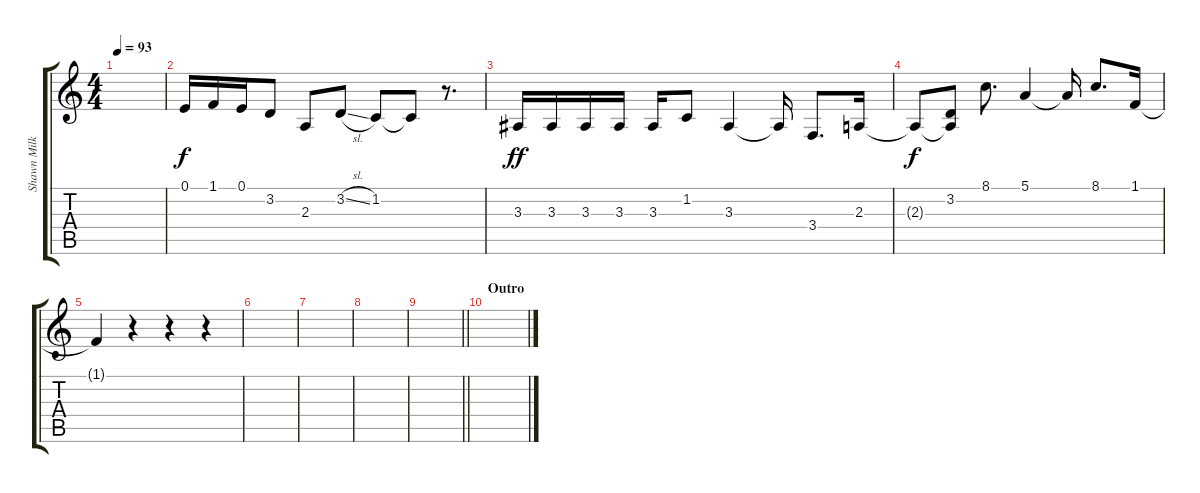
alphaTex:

\track ("Shawn Milke [Vocals]" "Shawn Milk") {instrument clarinet}
\staff {score tabs}
\tuning (E4 B3 G3 D3 A2 E2) {hide}
\ts (4 4)
\tempo 93
\clef g2
\ks c
|
0.1.16 1.1.16 0.1.16 3.2.8 2.3.8 3.2{sl}.8 1.2.8 1.2{t}.8 r.8{d} |
3.3.16{dy ff} 3.3.16 3.3.16 3.3.16 3.3.16 1.2.8 3.3.4 3.3{t}.16 3.4.8{d} 2.3.16 |
2.3{t}.8{dy f} (3.2 2.3{t}).8 8.1.8{d} 5.1.4 5.1{t}.16 8.1.8{d} 1.1.16 |
1.1{t}.4 r.4 r.4 r.4 |
|
|
|
\barLineRight lightlight
|
\section ("" "Outro")
